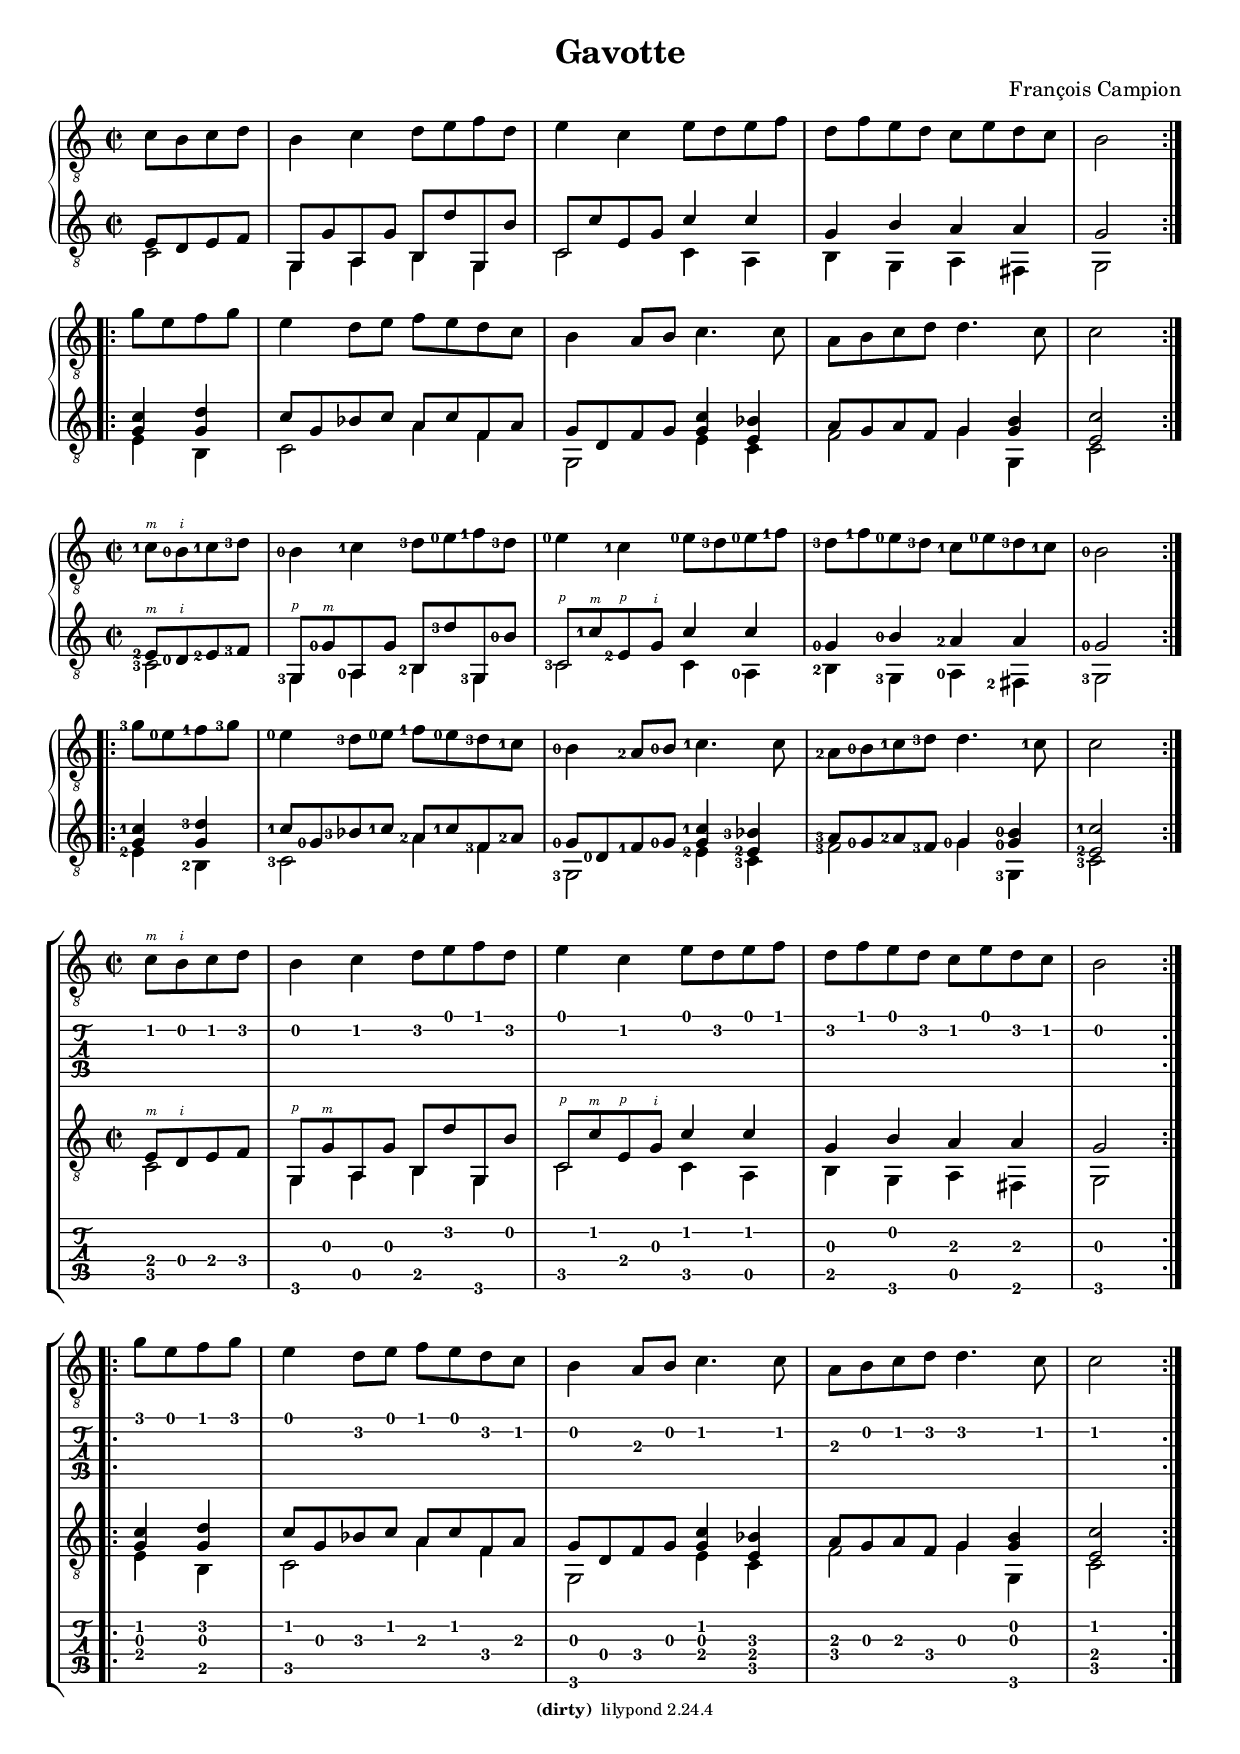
\version "2.18.2"

\include "../tagline.ily"
  
#(set-global-staff-size 18)
  
\header {
  composer = "François Campion"
  title = "Gavotte"
}

\paper {
  #(set-paper-size "a4")
  oddFooterMarkup = \gitTagline
  evenFooterMarkup = \gitTagline
}

#(define RH rightHandFinger)

global = {
  \key c \major
  \time 2/2
  \override Staff.NoteCollision #'merge-differently-headed = ##t
  \set fingeringOrientations = #'(left)
  \set strokeFingerOrientations = #'(up)
}

upVoice = \relative c' {
  \global
  \partial 2
  
  \repeat volta 2 {
    <c-1-\RH #3 >8 <b-0-\RH #2 > <c-1> <d-3>
    <b-0>4 <c-1> <d-3>8 <e-0> <f-1> <d-3>
    <e-0>4 <c-1> <e-0>8 <d-3> <e-0> <f-1>
    <d-3> <f-1> <e-0> <d-3> <c-1> <e-0> <d-3> <c-1>
    <b-0>2
  } \break
  
  \repeat volta 2 {
    <g'-3>8 <e-0> <f-1> <g-3>
    <e-0>4 <d-3>8 <e-0> <f-1> <e-0> <d-3> <c-1>
    <b-0>4 <a-2>8 <b-0> <c-1>4. c8
    <a-2>8 <b-0> <c-1> <d-3> d4. <c-1>8
    c2
  }
}

downVoiceOne = \relative c {
  \global
  \partial 2

  \repeat volta 2 {
    <e-2-\RH #3 >8 <d-0-\RH #2 > <e-2> <f-3>
    <g,-3-\RH #1 > <g'-0-\RH #3 > <a,-0> <g'> <b,-2> <d'-3> <g,,-3> <b'-0>
    \override StrokeFinger #'staff-padding = #1.5
    <c,-3-\RH #1 > <c'-1-\RH #3 > <e,-2-\RH #1 > <g-\RH #2 > <c>4 <c>
    \revert StrokeFinger #'staff-padding
    <g-0> <b-0> <a-2> <a> <g-0>2
  }

  \repeat volta 2 {
    <g c-1>4 <g d'-3>
    <c-1>8 <g-0> <bes-3> <c-1> <a-2> <c-1> <f,-3> <a-2>
    <g-0> <d-0> <f-1> <g-0> <g c-1>4 <e-2 bes'-3>
    <a-3>8 <g-0> <a-2> <f-3> <g-0>4 <g-0 b-0>
    <e-2 c'-1>2
  }
}

downVoiceTwo = \relative c {
  \global

  \repeat volta 2 {
    <c-3>2
    g4 a b g
    c2 c4 <a-0>
    <b-2> <g-3> <a-0> <fis-2>
    <g-3>2
  }

  \repeat volta 2 {
    <e'-2>4 <b-2>
    <c-3>2 a'4 f
    <g,-3>2 <e'-2>4 <c-3>
    <f-3>2 g4 <g,-3>
    <c-3>2
  }
}

\score {
  \new PianoStaff <<
    \new Staff { 
      \clef "treble_8" 
      \hide Fingering 
      \hide StrokeFinger 
      \upVoice 
    }
    \new Staff { 
      \clef "treble_8"
      <<{ \hide Fingering 
          \hide StrokeFinger 
          \downVoiceOne 
        } \\ { 
          \hide Fingering 
          \hide StrokeFinger 
          \downVoiceTwo 
        }
      >>
    }
  >>
  \layout { indent=0 }
}

\score {
  \new PianoStaff <<
    \new Staff { 
      \clef "treble_8" 
      \upVoice 
    }
    \new Staff { 
      \clef "treble_8"
      <<{ \downVoiceOne
        } \\ { 
          \downVoiceTwo 
        }
      >>
    }
  >>
  \layout { indent=0 }
}

\score {
  \new StaffGroup <<
    \new Staff { 
      \clef "treble_8" 
      \hide Fingering 
      \upVoice 
    }
    \new TabStaff { 
      \upVoice 
    }
    \new Staff { 
      \clef "treble_8"
      <<{ \hide Fingering 
          \downVoiceOne 
        } \\ { 
          \hide Fingering 
          \downVoiceTwo 
        }
      >>
    }
    \new TabStaff { 
      <<{ \downVoiceOne 
        } \\ { 
          \downVoiceTwo 
        }
      >>
    }
  >>
  \layout { indent=0 }
}
